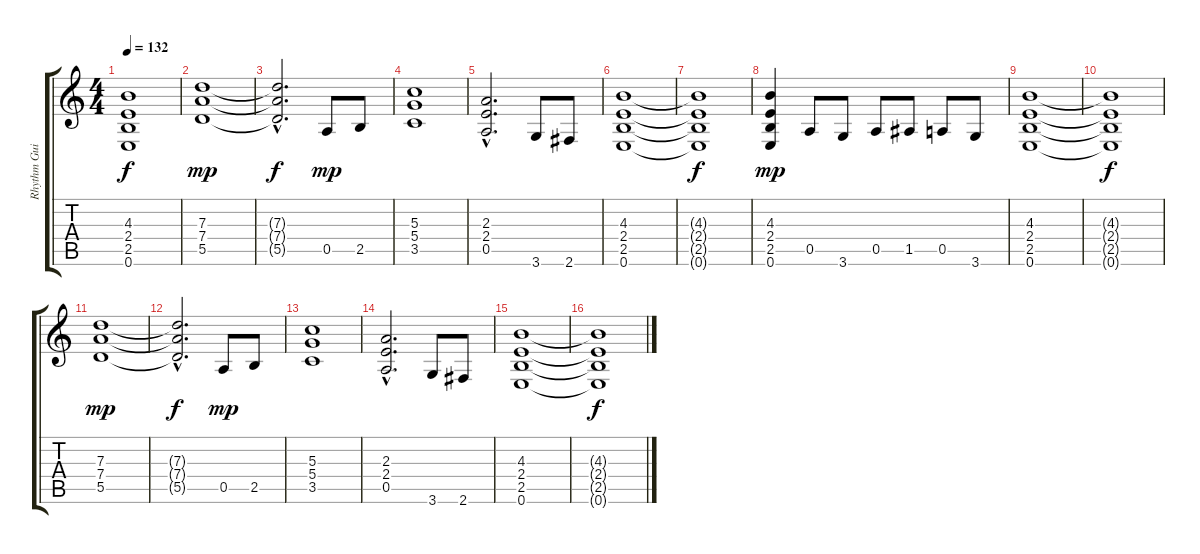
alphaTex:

\track ("Rhythm Guitar" "Rhythm Gui") {instrument distortionguitar}
\staff {score tabs}
\tuning (E4 B3 G3 D3 A2 E2) {hide}
\ts (4 4)
\tempo 132
\clef g2
\ks c
(4.3{t} 2.4{t} 2.5{t} 0.6{t}).1{dy f} |
(7.3 7.4 5.5).1{dy mp} |
(7.3{hac t} 7.4{hac t} 5.5{hac t}).2{d dy f} 0.5.8{dy mp} 2.5.8 |
(5.3 5.4 3.5).1 |
(2.3{hac} 2.4{hac} 0.5{hac}).2{d} 3.6.8 2.6.8 |
(4.3 2.4 2.5 0.6).1 |
(4.3{t} 2.4{t} 2.5{t} 0.6{t}).1{dy f} |
(4.3 2.4 2.5 0.6).4{dy mp} 0.5.8 3.6.8 0.5.8 1.5.8 0.5.8 3.6.8 |
(4.3 2.4 2.5 0.6).1 |
(4.3{t} 2.4{t} 2.5{t} 0.6{t}).1{dy f} |
(7.3 7.4 5.5).1{dy mp} |
(7.3{hac t} 7.4{hac t} 5.5{hac t}).2{d dy f} 0.5.8{dy mp} 2.5.8 |
(5.3 5.4 3.5).1 |
(2.3{hac} 2.4{hac} 0.5{hac}).2{d} 3.6.8 2.6.8 |
(4.3 2.4 2.5 0.6).1 |
(4.3{t} 2.4{t} 2.5{t} 0.6{t}).1{dy f}
